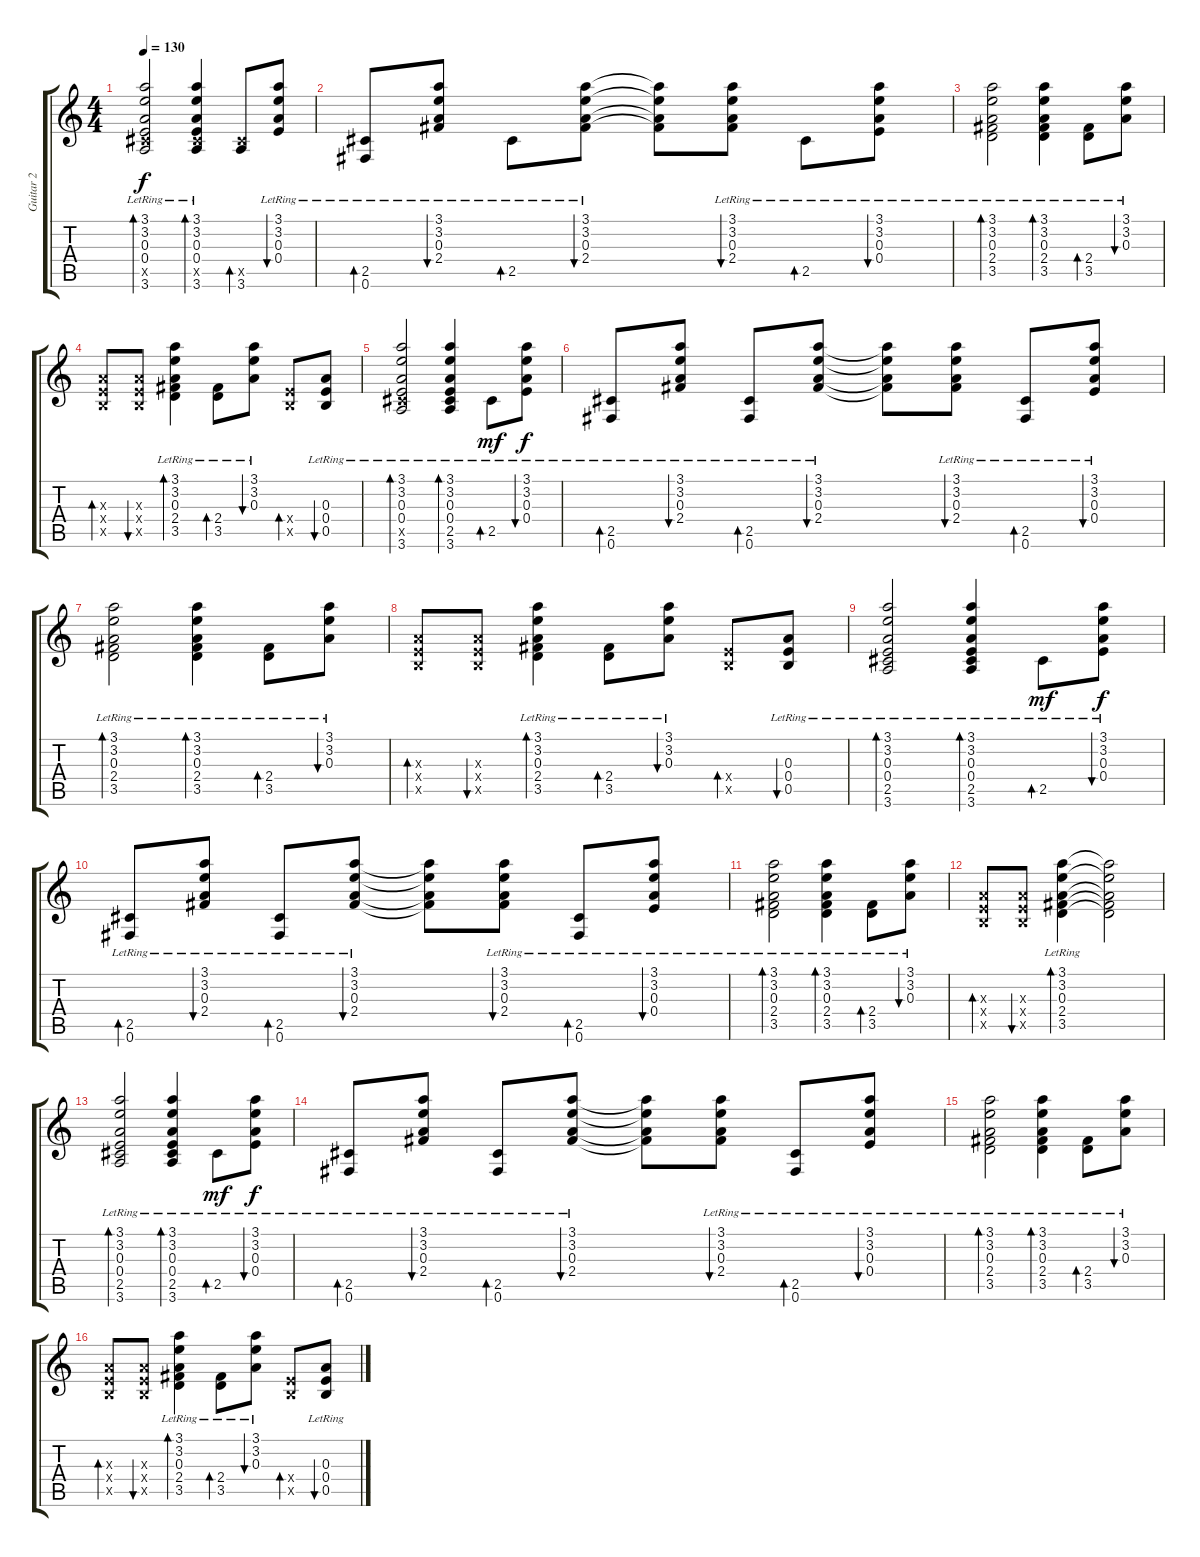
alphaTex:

\track ("Guitar 2" "Guitar 2") {instrument acousticguitarsteel}
\staff {score tabs}
\tuning (Gb4 Db4 A3 E3 B2 Gb2) {hide}
\ts (4 4)
\tempo 130
\clef g2
\ks c
(3.1{lr} 3.2{lr} 0.3{lr} 0.4{lr} 2.5{x} 3.6{lr}).2{bd 120 dy f instrument acousticguitarsteel} (3.1{lr} 3.2{lr} 0.3{lr} 0.4{lr} 2.5{x} 3.6{lr}).4{bd 60} (2.5{x} 3.6).8{bd 60} (3.1{lr} 3.2{lr} 0.3{lr} 0.4{lr}).8{bu 60} |
(2.5{lr} 0.6).8{bd 60} (3.1{lr} 3.2{lr} 0.3{lr} 2.4{lr}).8{bu 60} 2.5{lr}.8{bd 60} (3.1{lr} 3.2{lr} 0.3{lr} 2.4{lr}).8{bu 60} (3.1{t} 3.2{t} 0.3{t} 2.4{t}).8 (3.1{lr} 3.2{lr} 0.3{lr} 2.4{lr}).8{bu 60} 2.5{lr}.8{bd 60} (3.1{lr} 3.2{lr} 0.3{lr} 0.4{lr}).8{bu 60} |
(3.1{lr} 3.2{lr} 0.3{lr} 2.4{lr} 3.5{lr}).2{bd 60} (3.1{lr} 3.2{lr} 0.3{lr} 2.4{lr} 3.5{lr}).4{bd 60} (2.4{lr} 3.5{lr}).8{bd 60} (3.1{lr} 3.2{lr} 0.3{lr}).8{bu 60} |
(0.3{x} 0.4{x} 0.5{x}).8{bd 60} (0.3{x} 0.4{x} 0.5{x}).8{bu 60} (3.1{lr} 3.2{lr} 0.3{lr} 2.4{lr} 3.5{lr}).4{bd 60} (2.4{lr} 3.5{lr}).8{bd 60} (3.1{lr} 3.2{lr} 0.3{lr}).8{bu 60} (0.4{x} 0.5{x}).8{bd 60} (0.3{lr} 0.4{lr} 0.5{lr}).8{bu 60} |
(3.1{lr} 3.2{lr} 0.3{lr} 0.4{lr} 2.5{x} 3.6{lr}).2{bd 60} (3.1{lr} 3.2{lr} 0.3{lr} 0.4{lr} 2.5{lr} 3.6{lr}).4{bd 60} 2.5{lr}.8{bd 60 dy mf} (3.1{lr} 3.2{lr} 0.3{lr} 0.4{lr}).8{bu 60 dy f} |
(2.5{lr} 0.6{lr}).8{bd 60} (3.1{lr} 3.2{lr} 0.3{lr} 2.4{lr}).8{bu 60} (2.5{lr} 0.6{lr}).8{bd 60} (3.1{lr} 3.2{lr} 0.3{lr} 2.4{lr}).8{bu 60} (3.1{t} 3.2{t} 0.3{t} 2.4{t}).8 (3.1{lr} 3.2{lr} 0.3{lr} 2.4{lr}).8{bu 60} (2.5{lr} 0.6{lr}).8{bd 60} (3.1{lr} 3.2{lr} 0.3{lr} 0.4{lr}).8{bu 60} |
(3.1{lr} 3.2{lr} 0.3{lr} 2.4{lr} 3.5{lr}).2{bd 60} (3.1{lr} 3.2{lr} 0.3{lr} 2.4{lr} 3.5{lr}).4{bd 60} (2.4{lr} 3.5{lr}).8{bd 60} (3.1{lr} 3.2{lr} 0.3{lr}).8{bu 60} |
(0.3{x} 0.4{x} 0.5{x}).8{bd 60} (0.3{x} 0.4{x} 0.5{x}).8{bu 60} (3.1{lr} 3.2{lr} 0.3{lr} 2.4{lr} 3.5{lr}).4{bd 60} (2.4{lr} 3.5{lr}).8{bd 60} (3.1{lr} 3.2{lr} 0.3{lr}).8{bu 60} (0.4{x} 0.5{x}).8{bd 60} (0.3{lr} 0.4{lr} 0.5{lr}).8{bu 60} |
(3.1{lr} 3.2{lr} 0.3{lr} 0.4{lr} 2.5{lr} 3.6{lr}).2{bd 60} (3.1{lr} 3.2{lr} 0.3{lr} 0.4{lr} 2.5{lr} 3.6{lr}).4{bd 60} 2.5{lr}.8{bd 60 dy mf} (3.1{lr} 3.2{lr} 0.3{lr} 0.4{lr}).8{bu 60 dy f} |
(2.5{lr} 0.6{lr}).8{bd 60} (3.1{lr} 3.2{lr} 0.3{lr} 2.4{lr}).8{bu 60} (2.5{lr} 0.6{lr}).8{bd 60} (3.1{lr} 3.2{lr} 0.3{lr} 2.4{lr}).8{bu 60} (3.1{t} 3.2{t} 0.3{t} 2.4{t}).8 (3.1{lr} 3.2{lr} 0.3{lr} 2.4{lr}).8{bu 60} (2.5{lr} 0.6{lr}).8{bd 60} (3.1{lr} 3.2{lr} 0.3{lr} 0.4{lr}).8{bu 60} |
(3.1{lr} 3.2{lr} 0.3{lr} 2.4{lr} 3.5{lr}).2{bd 60} (3.1{lr} 3.2{lr} 0.3{lr} 2.4{lr} 3.5{lr}).4{bd 60} (2.4{lr} 3.5{lr}).8{bd 60} (3.1{lr} 3.2{lr} 0.3{lr}).8{bu 60} |
(0.3{x} 0.4{x} 0.5{x}).8{bd 60} (0.3{x} 0.4{x} 0.5{x}).8{bu 60} (3.1{lr} 3.2{lr} 0.3{lr} 2.4{lr} 3.5{lr}).4{bd 60} (3.1{t} 3.2{t} 0.3{t} 2.4{t} 3.5{t}).2 |
(3.1{lr} 3.2{lr} 0.3{lr} 0.4{lr} 2.5{lr} 3.6{lr}).2{bd 60} (3.1{lr} 3.2{lr} 0.3{lr} 0.4{lr} 2.5{lr} 3.6{lr}).4{bd 60} 2.5{lr}.8{bd 60 dy mf} (3.1{lr} 3.2{lr} 0.3{lr} 0.4{lr}).8{bu 60 dy f} |
(2.5{lr} 0.6{lr}).8{bd 60} (3.1{lr} 3.2{lr} 0.3{lr} 2.4{lr}).8{bu 60} (2.5{lr} 0.6{lr}).8{bd 60} (3.1{lr} 3.2{lr} 0.3{lr} 2.4{lr}).8{bu 60} (3.1{t} 3.2{t} 0.3{t} 2.4{t}).8 (3.1{lr} 3.2{lr} 0.3{lr} 2.4{lr}).8{bu 60} (2.5{lr} 0.6{lr}).8{bd 60} (3.1{lr} 3.2{lr} 0.3{lr} 0.4{lr}).8{bu 60} |
(3.1{lr} 3.2{lr} 0.3{lr} 2.4{lr} 3.5{lr}).2{bd 60} (3.1{lr} 3.2{lr} 0.3{lr} 2.4{lr} 3.5{lr}).4{bd 60} (2.4{lr} 3.5{lr}).8{bd 60} (3.1{lr} 3.2{lr} 0.3{lr}).8{bu 60} |
(0.3{x} 0.4{x} 0.5{x}).8{bd 60} (0.3{x} 0.4{x} 0.5{x}).8{bu 60} (3.1{lr} 3.2{lr} 0.3{lr} 2.4{lr} 3.5{lr}).4{bd 60} (2.4{lr} 3.5{lr}).8{bd 60} (3.1{lr} 3.2{lr} 0.3{lr}).8{bu 60} (0.4{x} 0.5{x}).8{bd 60} (0.3{lr} 0.4{lr} 0.5{lr}).8{bu 60}
